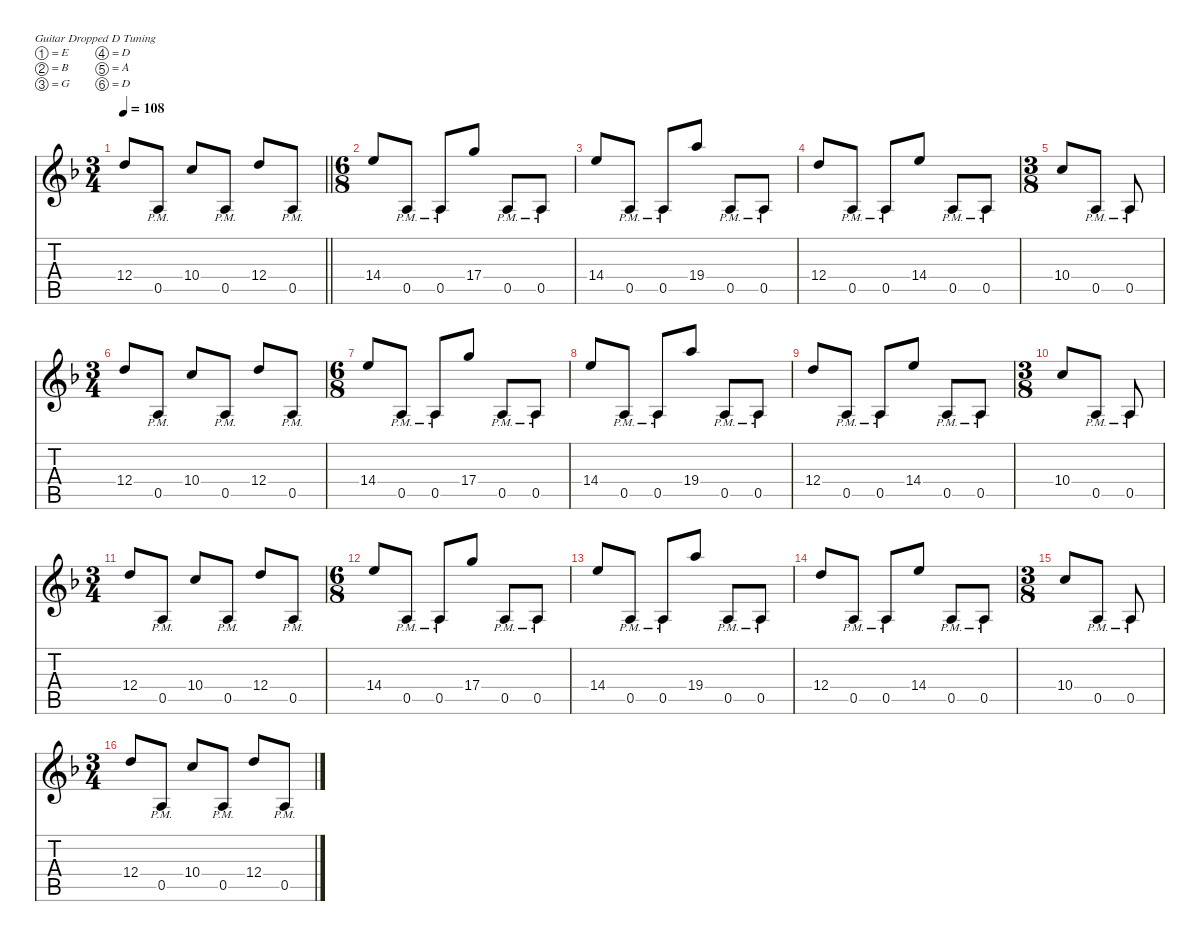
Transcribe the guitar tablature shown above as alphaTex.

\defaultSystemsLayout 4
\hideDynamics
\bracketExtendMode nobrackets
\singleTrackTrackNamePolicy hidden
\multiTrackTrackNamePolicy hidden
\firstSystemTrackNameMode fullname
\firstSystemTrackNameOrientation horizontal
\otherSystemsTrackNameOrientation horizontal
\track ("Adam Jones" "od.guit.") {defaultSystemsLayout 4 mute instrument overdrivenguitar}
\staff {score tabs}
\tuning (E4 B3 G3 D3 A2 D2)
\ts (3 4)
\beaming (8 2 2 2 2)
\tempo 108
\clef g2
\barLineRight lightlight
\ks dminor
12.4{acc forcenatural}.8{dy f beam Up} 0.5{pm acc forcenatural}.8{beam Up} 10.4{acc forcenatural}.8{beam Up} 0.5{pm acc forcenatural}.8{beam Up} 12.4{acc forcenatural}.8{beam Up} 0.5{pm acc forcenatural}.8{beam Up} |
\ts (6 8)
\beaming (8 2 2 2 2)
14.4{acc forcenatural}.8{beam Up} 0.5{pm acc forcenatural}.8{beam Up} 0.5{pm acc forcenatural}.8{beam Up} 17.4{acc forcenatural}.8{beam Up} 0.5{pm acc forcenatural}.8{beam Up} 0.5{pm acc forcenatural}.8{beam Up} |
14.4{acc forcenatural}.8{beam Up} 0.5{pm acc forcenatural}.8{beam Up} 0.5{pm acc forcenatural}.8{beam Up} 19.4{acc forcenatural}.8{beam Up} 0.5{pm acc forcenatural}.8{beam Up} 0.5{pm acc forcenatural}.8{beam Up} |
12.4{acc forcenatural}.8{beam Up} 0.5{pm acc forcenatural}.8{beam Up} 0.5{pm acc forcenatural}.8{beam Up} 14.4{acc forcenatural}.8{beam Up} 0.5{pm acc forcenatural}.8{beam Up} 0.5{pm acc forcenatural}.8{beam Up} |
\ts (3 8)
\beaming (8 2 2 2 2)
10.4{acc forcenatural}.8{beam Up} 0.5{pm acc forcenatural}.8{beam Up} 0.5{pm acc forcenatural}.8{beam Up} |
\ts (3 4)
\beaming (8 2 2 2 2)
12.4{acc forcenatural}.8{beam Up} 0.5{pm acc forcenatural}.8{beam Up} 10.4{acc forcenatural}.8{beam Up} 0.5{pm acc forcenatural}.8{beam Up} 12.4{acc forcenatural}.8{beam Up} 0.5{pm acc forcenatural}.8{beam Up} |
\ts (6 8)
\beaming (8 2 2 2 2)
14.4{acc forcenatural}.8{beam Up} 0.5{pm acc forcenatural}.8{beam Up} 0.5{pm acc forcenatural}.8{beam Up} 17.4{acc forcenatural}.8{beam Up} 0.5{pm acc forcenatural}.8{beam Up} 0.5{pm acc forcenatural}.8{beam Up} |
14.4{acc forcenatural}.8{beam Up} 0.5{pm acc forcenatural}.8{beam Up} 0.5{pm acc forcenatural}.8{beam Up} 19.4{acc forcenatural}.8{beam Up} 0.5{pm acc forcenatural}.8{beam Up} 0.5{pm acc forcenatural}.8{beam Up} |
12.4{acc forcenatural}.8{beam Up} 0.5{pm acc forcenatural}.8{beam Up} 0.5{pm acc forcenatural}.8{beam Up} 14.4{acc forcenatural}.8{beam Up} 0.5{pm acc forcenatural}.8{beam Up} 0.5{pm acc forcenatural}.8{beam Up} |
\ts (3 8)
\beaming (8 2 2 2 2)
10.4{acc forcenatural}.8{beam Up} 0.5{pm acc forcenatural}.8{beam Up} 0.5{pm acc forcenatural}.8{beam Up} |
\ts (3 4)
\beaming (8 2 2 2 2)
12.4{acc forcenatural}.8{beam Up} 0.5{pm acc forcenatural}.8{beam Up} 10.4{acc forcenatural}.8{beam Up} 0.5{pm acc forcenatural}.8{beam Up} 12.4{acc forcenatural}.8{beam Up} 0.5{pm acc forcenatural}.8{beam Up} |
\ts (6 8)
\beaming (8 2 2 2 2)
14.4{acc forcenatural}.8{beam Up} 0.5{pm acc forcenatural}.8{beam Up} 0.5{pm acc forcenatural}.8{beam Up} 17.4{acc forcenatural}.8{beam Up} 0.5{pm acc forcenatural}.8{beam Up} 0.5{pm acc forcenatural}.8{beam Up} |
14.4{acc forcenatural}.8{beam Up} 0.5{pm acc forcenatural}.8{beam Up} 0.5{pm acc forcenatural}.8{beam Up} 19.4{acc forcenatural}.8{beam Up} 0.5{pm acc forcenatural}.8{beam Up} 0.5{pm acc forcenatural}.8{beam Up} |
12.4{acc forcenatural}.8{beam Up} 0.5{pm acc forcenatural}.8{beam Up} 0.5{pm acc forcenatural}.8{beam Up} 14.4{acc forcenatural}.8{beam Up} 0.5{pm acc forcenatural}.8{beam Up} 0.5{pm acc forcenatural}.8{beam Up} |
\ts (3 8)
\beaming (8 2 2 2 2)
10.4{acc forcenatural}.8{beam Up} 0.5{pm acc forcenatural}.8{beam Up} 0.5{pm acc forcenatural}.8{beam Up} |
\ts (3 4)
\beaming (8 2 2 2 2)
12.4{acc forcenatural}.8{beam Up} 0.5{pm acc forcenatural}.8{beam Up} 10.4{acc forcenatural}.8{beam Up} 0.5{pm acc forcenatural}.8{beam Up} 12.4{acc forcenatural}.8{beam Up} 0.5{pm acc forcenatural}.8{beam Up}
